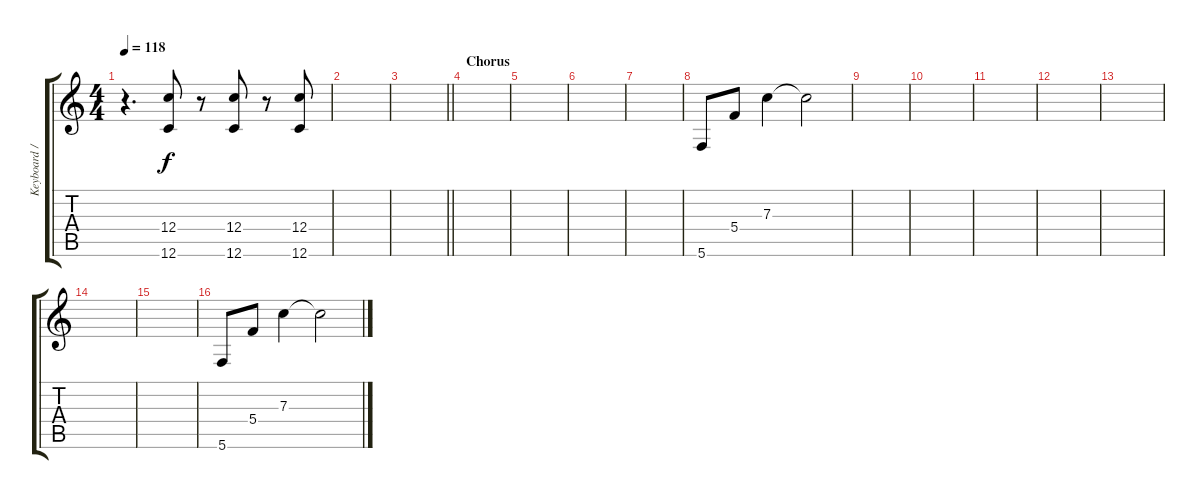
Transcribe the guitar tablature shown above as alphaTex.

\track ("Keyboard / Background Guitar (Chris Robe" "Keyboard /") {instrument overdrivenguitar}
\staff {score tabs}
\tuning (D4 A3 F3 C3 G2 C2) {hide}
\ts (4 4)
\tempo 118
\clef g2
\ks c
r.4{d dy f} (12.4 12.6).8{volume 8 instrument guitarharmonics} r.8 (12.4 12.6).8 r.8 (12.4 12.6).8 |
|
\barLineRight lightlight
|
\section ("" "Chorus")
|
|
|
|
5.6.8{instrument electricguitarmuted} 5.4.8 7.3.4 7.3{t}.2 |
|
|
|
|
|
|
|
5.6.8 5.4.8 7.3.4 7.3{t}.2
